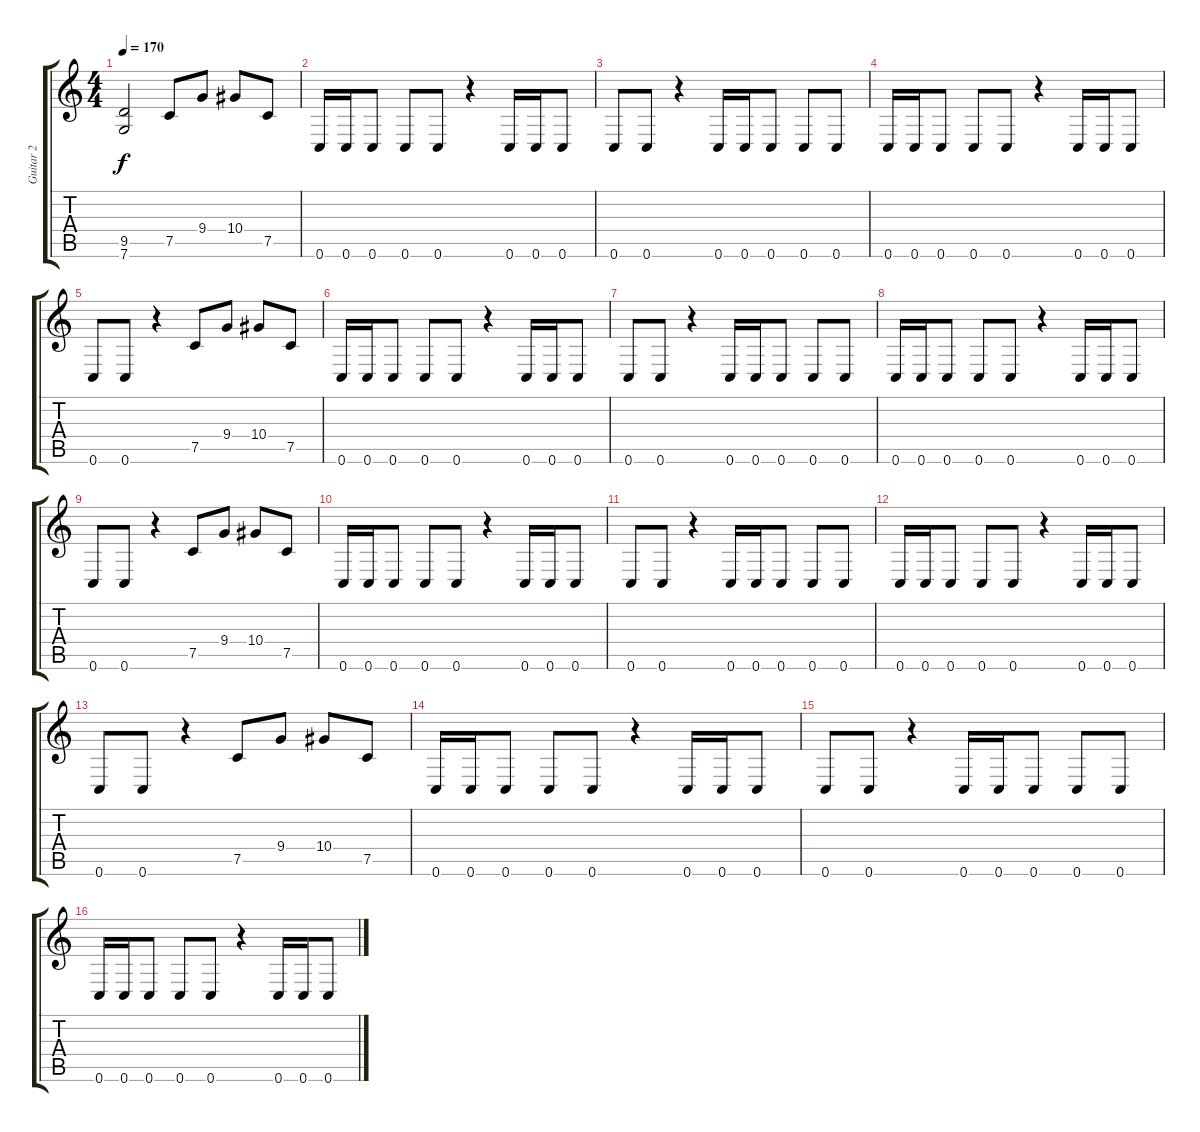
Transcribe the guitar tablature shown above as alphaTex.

\track ("Guitar 2" "Guitar 2") {instrument overdrivenguitar}
\staff {score tabs}
\tuning (C4 G3 Eb3 Bb2 F2 C2) {hide}
\ts (4 4)
\tempo 170
\clef g2
\ks c
(9.5{t} 7.6{t}).2{dy f} 7.5.8 9.4.8 10.4.8 7.5.8 |
0.6.16 0.6.16 0.6.8 0.6.8 0.6.8 r.4 0.6.16 0.6.16 0.6.8 |
0.6.8 0.6.8 r.4 0.6.16 0.6.16 0.6.8 0.6.8 0.6.8 |
0.6.16 0.6.16 0.6.8 0.6.8 0.6.8 r.4 0.6.16 0.6.16 0.6.8 |
0.6.8 0.6.8 r.4 7.5.8 9.4.8 10.4.8 7.5.8 |
0.6.16 0.6.16 0.6.8 0.6.8 0.6.8 r.4 0.6.16 0.6.16 0.6.8 |
0.6.8 0.6.8 r.4 0.6.16 0.6.16 0.6.8 0.6.8 0.6.8 |
0.6.16 0.6.16 0.6.8 0.6.8 0.6.8 r.4 0.6.16 0.6.16 0.6.8 |
0.6.8 0.6.8 r.4 7.5.8 9.4.8 10.4.8 7.5.8 |
0.6.16 0.6.16 0.6.8 0.6.8 0.6.8 r.4 0.6.16 0.6.16 0.6.8 |
0.6.8 0.6.8 r.4 0.6.16 0.6.16 0.6.8 0.6.8 0.6.8 |
0.6.16 0.6.16 0.6.8 0.6.8 0.6.8 r.4 0.6.16 0.6.16 0.6.8 |
0.6.8 0.6.8 r.4 7.5.8 9.4.8 10.4.8 7.5.8 |
0.6.16 0.6.16 0.6.8 0.6.8 0.6.8 r.4 0.6.16 0.6.16 0.6.8 |
0.6.8 0.6.8 r.4 0.6.16 0.6.16 0.6.8 0.6.8 0.6.8 |
0.6.16 0.6.16 0.6.8 0.6.8 0.6.8 r.4 0.6.16 0.6.16 0.6.8
